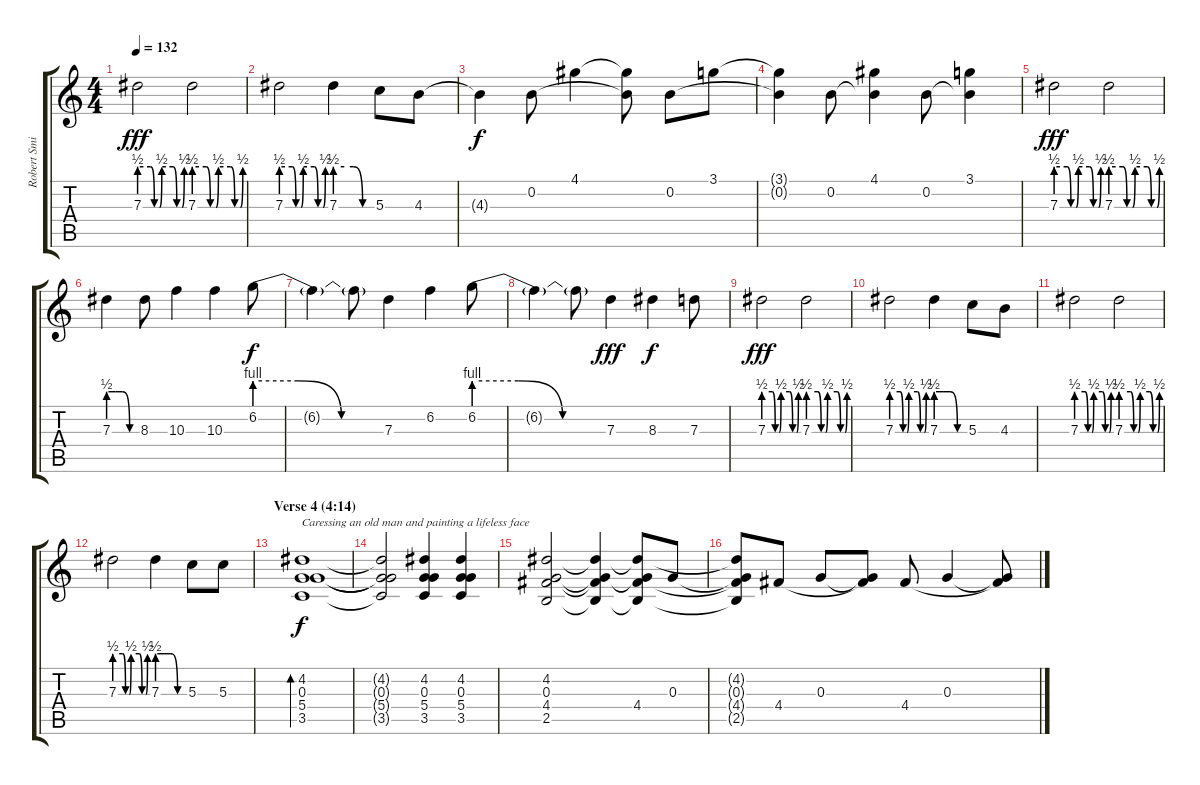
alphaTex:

\track ("Robert Smith (guitar)" "Robert Smi") {instrument overdrivenguitar}
\staff {score tabs}
\tuning (E4 B3 G3 D3 A2 E2) {hide}
\ts (4 4)
\tempo 132
\clef g2
\ks c
7.3{be (custom 0 2 15 2 20 0 27 0 30 2 45 2 50 0 57 0 60 2)}.2{dy fff} 7.3{be (custom 0 2 15 2 20 0 27 0 30 2 45 2 50 0 57 0 60 2)}.2 |
7.3{be (custom 0 2 15 2 20 0 27 0 30 2 45 2 50 0 57 0 60 2)}.2 7.3{be (custom 0 2 15 2 30 2 45 0 60 0)}.4 5.3.8 4.3.8 |
4.3{t}.4{dy f} 0.2.8 4.1.4 (4.1{t} 0.2{t}).8 0.2.8 3.1.8 |
(3.1{t} 0.2{t}).4 0.2.8 (4.1 0.2{t}).4 0.2.8 (3.1 0.2{t}).4 |
7.3{be (custom 0 2 15 2 20 0 27 0 30 2 45 2 50 0 57 0 60 2)}.2{dy fff} 7.3{be (custom 0 2 15 2 20 0 27 0 30 2 45 2 50 0 57 0 60 2)}.2 |
7.3{be (custom 0 2 15 2 30 2 45 0 60 0)}.4 8.3.8 10.3.4 10.3.4 6.2{be (custom 0 4 20 4 40 0 60 0)}.8{dy f} |
6.2{t}.4 6.2{t}.8 7.3.4 6.2.4 6.2{be (custom 0 4 20 4 40 0 60 0)}.8 |
6.2{t}.4 6.2{t}.8 7.3.4{dy fff} 8.3.4{dy f} 7.3.8 |
7.3{be (custom 0 2 15 2 20 0 27 0 30 2 45 2 50 0 57 0 60 2)}.2{dy fff} 7.3{be (custom 0 2 15 2 20 0 27 0 30 2 45 2 50 0 57 0 60 2)}.2 |
7.3{be (custom 0 2 15 2 20 0 27 0 30 2 45 2 50 0 57 0 60 2)}.2 7.3{be (custom 0 2 15 2 30 2 45 0 60 0)}.4 5.3.8 4.3.8 |
7.3{be (custom 0 2 15 2 20 0 27 0 30 2 45 2 50 0 57 0 60 2)}.2 7.3{be (custom 0 2 15 2 20 0 27 0 30 2 45 2 50 0 57 0 60 2)}.2 |
7.3{be (custom 0 2 15 2 20 0 27 0 30 2 45 2 50 0 57 0 60 2)}.2 7.3{be (custom 0 2 15 2 30 2 45 0 60 0)}.4 5.3.8 5.3.8 |
\section ("" "Verse 4 (4:14)")
(4.2 0.3 5.4 3.5).1{bd 120 txt "Caressing an old man and painting a lifeless face" dy f} |
(4.2{t} 0.3{t} 5.4{t} 3.5{t}).2 (4.2 0.3 5.4 3.5).4 (4.2 0.3 5.4 3.5).4 |
(4.2 0.3 4.4 2.5).2 (4.2{t} 0.3{t} 4.4{t} 2.5{t}).4 (4.2{t} 0.3{t} 4.4 2.5{t}).8 0.3.8 |
(4.2{t} 0.3{t} 4.4{t} 2.5{t}).8 4.4.8 0.3.8 (0.3{t} 4.4{t}).8 4.4.8 0.3.4 (0.3{t} 4.4{t}).8
